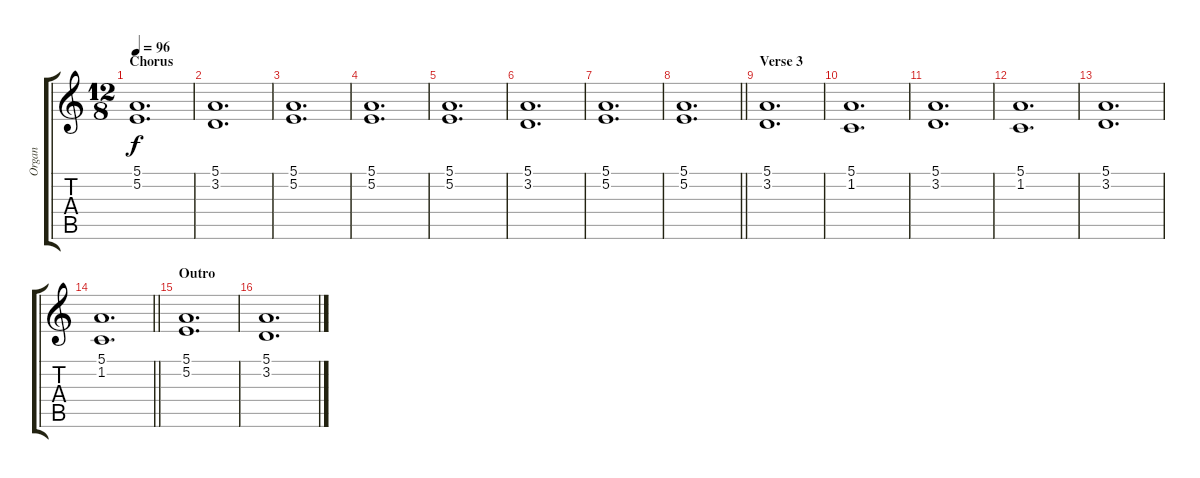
\track ("Organ" "Organ") {instrument drawbarorgan}
\staff {score tabs}
\tuning (E4 B3 G3 D3 A2 E2) {hide}
\ts (12 8)
\section ("" "Chorus")
\tempo 96
\clef g2
\ks c
(5.1 5.2).1{d dy f} |
(5.1 3.2).1{d} |
(5.1 5.2).1{d} |
(5.1 5.2).1{d} |
(5.1 5.2).1{d} |
(5.1 3.2).1{d} |
(5.1 5.2).1{d} |
\barLineRight lightlight
(5.1 5.2).1{d} |
\section ("" "Verse 3")
(5.1 3.2).1{d} |
(5.1 1.2).1{d} |
(5.1 3.2).1{d} |
(5.1 1.2).1{d} |
(5.1 3.2).1{d} |
\barLineRight lightlight
(5.1 1.2).1{d} |
\section ("" "Outro")
(5.1 5.2).1{d} |
(5.1 3.2).1{d}
